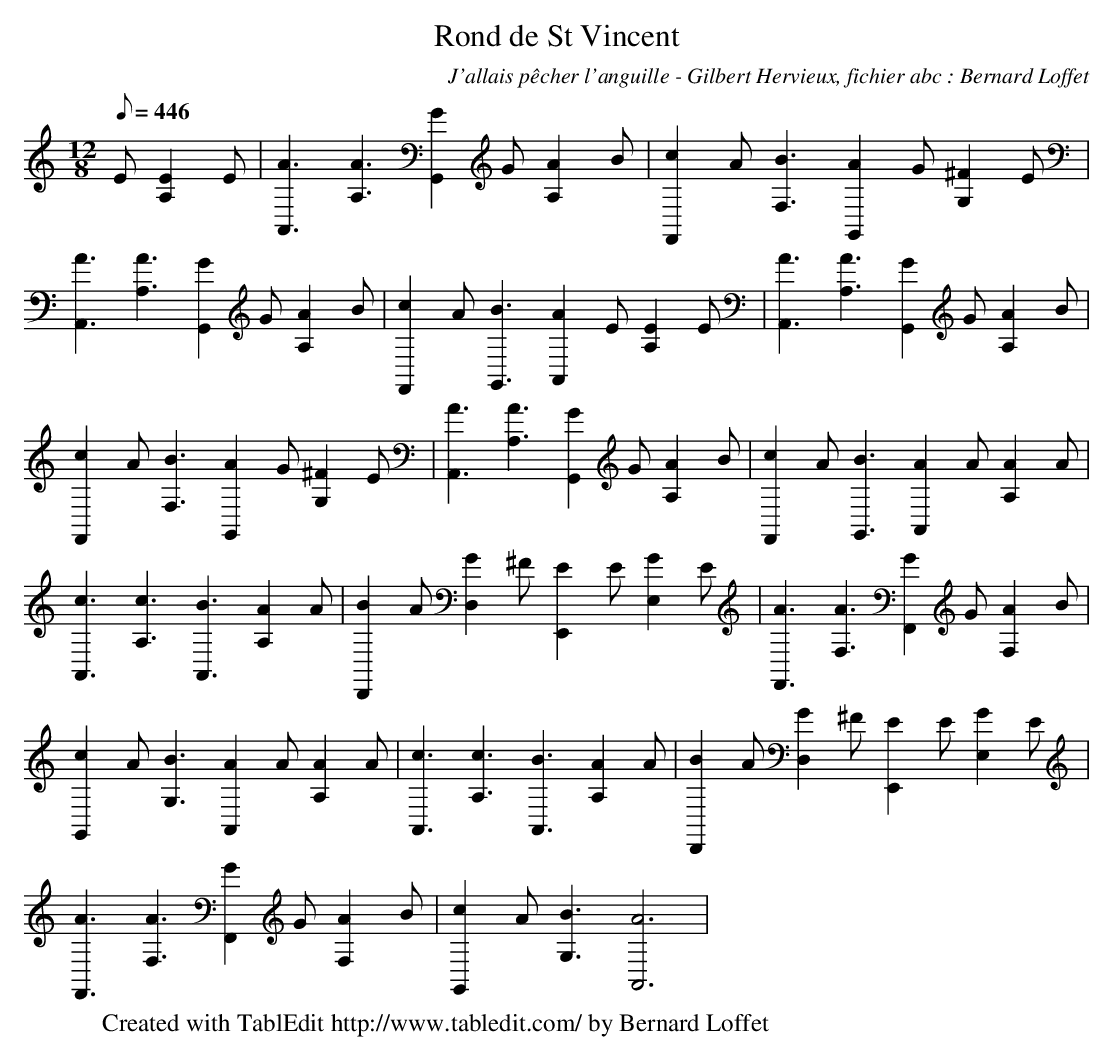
X:1
T:Rond de St Vincent
C:J'allais pêcher l'anguille - Gilbert Hervieux, fichier abc : Bernard Loffet
L:1/8
Q:446
M:12/8
K:C
E [E2A,2]E | [A3A,,3] [A3A,3] [G2G,,2]G [A2A,2]B | [c2F,,2]A [B3F,3] [A2G,,2]G [^F2G,2]E | [A3A,,3] [A3A,3] [G2G,,2]G [A2A,2]B | \
 [c2F,,2]A [B3G,,3] [A2A,,2]E [E2A,2]E | [A3A,,3] [A3A,3] [G2G,,2]G [A2A,2]B | [c2F,,2]A [B3F,3] [A2G,,2]G [^F2G,2]E | \
 [A3A,,3] [A3A,3] [G2G,,2]G [A2A,2]B | [c2F,,2]A [B3G,,3] [A2A,,2]A [A2A,2]A | [c3A,,3] [c3A,3] [B3A,,3] [A2A,2]A | \
 [B2D,,2]A [G2D,2]^F [E2E,,2]E [G2E,2]E | [A3F,,3] [A3F,3] [G2F,,2]G [A2F,2]B | [c2G,,2]A [B3G,3] [A2A,,2]A [A2A,2]A | \
 [c3A,,3] [c3A,3] [B3A,,3] [A2A,2]A | [B2D,,2]A [G2D,2]^F [E2E,,2]E [G2E,2]E | [A3F,,3] [A3F,3] [G2F,,2]G [A2F,2]B | \
 [c2G,,2]A [B3G,3] [A6A,,6] | \
W:Created with TablEdit http://www.tabledit.com/ by Bernard Loffet
